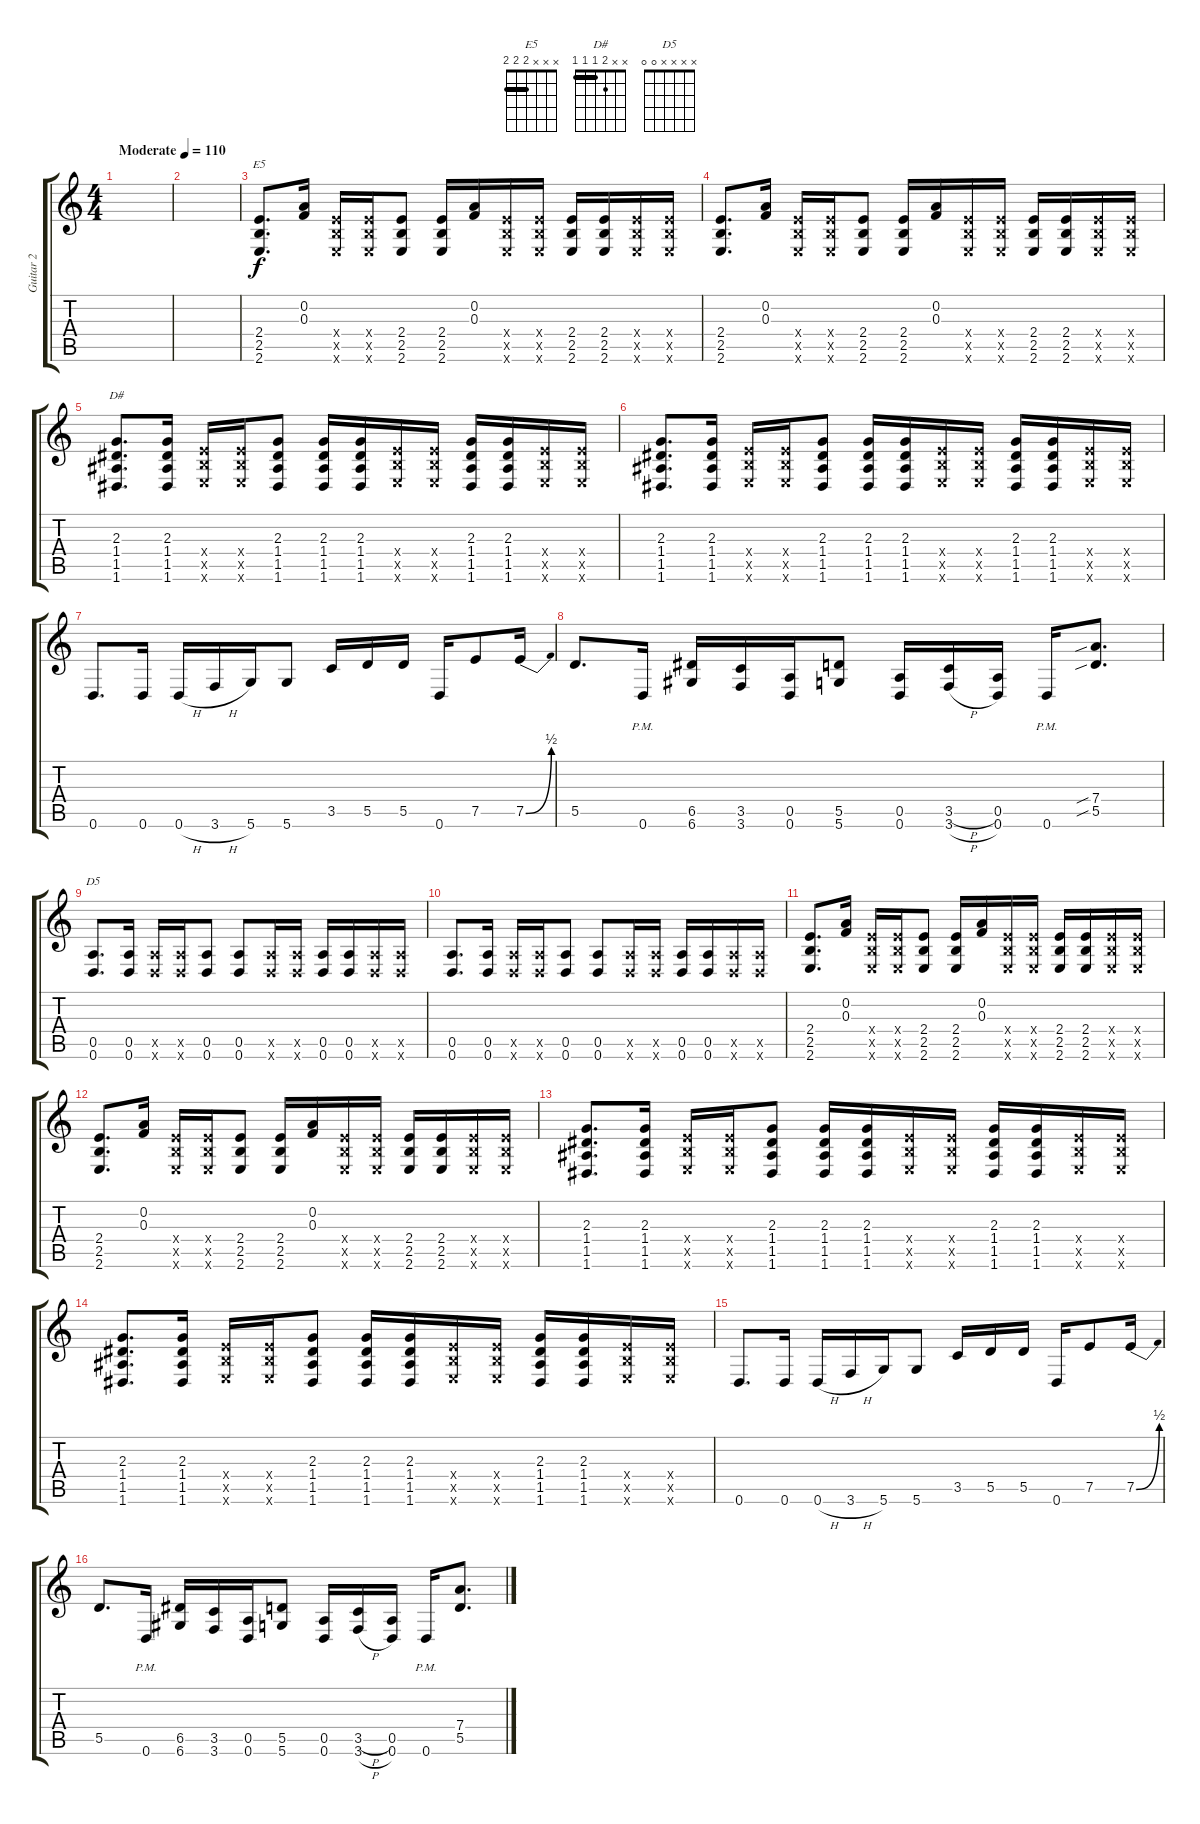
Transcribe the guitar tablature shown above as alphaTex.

\track ("Guitar 2" "Guitar 2") {instrument distortionguitar}
\staff {score tabs}
\tuning (E4 A3 F3 D3 A2 D2) {hide}
\chord ("E5" x x x 2 2 2) {barre 2}
\chord ("D#" x x 2 1 1 1) {barre 1}
\chord ("D5" x x x x 0 0)
\ts (4 4)
\tempo (110 "Moderate")
\clef g2
\ks c
|
|
(2.4 2.5 2.6).8{d ch "E5"} (0.2 0.3).16 (2.4{x} 2.5{x} 2.6{x}).16 (2.4{x} 2.5{x} 2.6{x}).16 (2.4 2.5 2.6).8 (2.4 2.5 2.6).16 (0.2 0.3).16 (2.4{x} 2.5{x} 2.6{x}).16 (2.4{x} 2.5{x} 2.6{x}).16 (2.4 2.5 2.6).16 (2.4 2.5 2.6).16 (2.4{x} 2.5{x} 2.6{x}).16 (2.4{x} 2.5{x} 2.6{x}).16 |
(2.4 2.5 2.6).8{d} (0.2 0.3).16 (2.4{x} 2.5{x} 2.6{x}).16 (2.4{x} 2.5{x} 2.6{x}).16 (2.4 2.5 2.6).8 (2.4 2.5 2.6).16 (0.2 0.3).16 (2.4{x} 2.5{x} 2.6{x}).16 (2.4{x} 2.5{x} 2.6{x}).16 (2.4 2.5 2.6).16 (2.4 2.5 2.6).16 (2.4{x} 2.5{x} 2.6{x}).16 (2.4{x} 2.5{x} 2.6{x}).16 |
(2.3 1.4 1.5 1.6).8{d ch "D#"} (2.3 1.4 1.5 1.6).16 (2.4{x} 2.5{x} 2.6{x}).16 (2.4{x} 2.5{x} 2.6{x}).16 (2.3 1.4 1.5 1.6).8 (2.3 1.4 1.5 1.6).16 (2.3 1.4 1.5 1.6).16 (2.4{x} 2.5{x} 2.6{x}).16 (2.4{x} 2.5{x} 2.6{x}).16 (2.3 1.4 1.5 1.6).16 (2.3 1.4 1.5 1.6).16 (2.4{x} 2.5{x} 2.6{x}).16 (2.4{x} 2.5{x} 2.6{x}).16 |
(2.3 1.4 1.5 1.6).8{d} (2.3 1.4 1.5 1.6).16 (2.4{x} 2.5{x} 2.6{x}).16 (2.4{x} 2.5{x} 2.6{x}).16 (2.3 1.4 1.5 1.6).8 (2.3 1.4 1.5 1.6).16 (2.3 1.4 1.5 1.6).16 (2.4{x} 2.5{x} 2.6{x}).16 (2.4{x} 2.5{x} 2.6{x}).16 (2.3 1.4 1.5 1.6).16 (2.3 1.4 1.5 1.6).16 (2.4{x} 2.5{x} 2.6{x}).16 (2.4{x} 2.5{x} 2.6{x}).16 |
0.6.8{d} 0.6.16 0.6{h}.16 3.6{h}.16 5.6.16 5.6.8 3.5.16 5.5.16 5.5.16 0.6.16 7.5.8 7.5{be (bend 0 0 60 2)}.16 |
5.5.8{d} 0.6{pm}.16 (6.5 6.6).16 (3.5 3.6).16 (0.5 0.6).16 (5.5 5.6).8 (0.5 0.6).16 (3.5{h} 3.6{h}).16 (0.5 0.6).16 0.6{pm}.16 (7.4{sib} 5.5{sib}).8{d} |
(0.5 0.6).8{d ch "D5"} (0.5 0.6).16 (0.5{x} 0.6{x}).16 (0.5{x} 0.6{x}).16 (0.5 0.6).8 (0.5 0.6).8 (0.5{x} 0.6{x}).16 (0.5{x} 0.6{x}).16 (0.5 0.6).16 (0.5 0.6).16 (0.5{x} 0.6{x}).16 (0.5{x} 0.6{x}).16 |
(0.5 0.6).8{d} (0.5 0.6).16 (0.5{x} 0.6{x}).16 (0.5{x} 0.6{x}).16 (0.5 0.6).8 (0.5 0.6).8 (0.5{x} 0.6{x}).16 (0.5{x} 0.6{x}).16 (0.5 0.6).16 (0.5 0.6).16 (0.5{x} 0.6{x}).16 (0.5{x} 0.6{x}).16 |
(2.4 2.5 2.6).8{d} (0.2 0.3).16 (2.4{x} 2.5{x} 2.6{x}).16 (2.4{x} 2.5{x} 2.6{x}).16 (2.4 2.5 2.6).8 (2.4 2.5 2.6).16 (0.2 0.3).16 (2.4{x} 2.5{x} 2.6{x}).16 (2.4{x} 2.5{x} 2.6{x}).16 (2.4 2.5 2.6).16 (2.4 2.5 2.6).16 (2.4{x} 2.5{x} 2.6{x}).16 (2.4{x} 2.5{x} 2.6{x}).16 |
(2.4 2.5 2.6).8{d} (0.2 0.3).16 (2.4{x} 2.5{x} 2.6{x}).16 (2.4{x} 2.5{x} 2.6{x}).16 (2.4 2.5 2.6).8 (2.4 2.5 2.6).16 (0.2 0.3).16 (2.4{x} 2.5{x} 2.6{x}).16 (2.4{x} 2.5{x} 2.6{x}).16 (2.4 2.5 2.6).16 (2.4 2.5 2.6).16 (2.4{x} 2.5{x} 2.6{x}).16 (2.4{x} 2.5{x} 2.6{x}).16 |
(2.3 1.4 1.5 1.6).8{d} (2.3 1.4 1.5 1.6).16 (2.4{x} 2.5{x} 2.6{x}).16 (2.4{x} 2.5{x} 2.6{x}).16 (2.3 1.4 1.5 1.6).8 (2.3 1.4 1.5 1.6).16 (2.3 1.4 1.5 1.6).16 (2.4{x} 2.5{x} 2.6{x}).16 (2.4{x} 2.5{x} 2.6{x}).16 (2.3 1.4 1.5 1.6).16 (2.3 1.4 1.5 1.6).16 (2.4{x} 2.5{x} 2.6{x}).16 (2.4{x} 2.5{x} 2.6{x}).16 |
(2.3 1.4 1.5 1.6).8{d} (2.3 1.4 1.5 1.6).16 (2.4{x} 2.5{x} 2.6{x}).16 (2.4{x} 2.5{x} 2.6{x}).16 (2.3 1.4 1.5 1.6).8 (2.3 1.4 1.5 1.6).16 (2.3 1.4 1.5 1.6).16 (2.4{x} 2.5{x} 2.6{x}).16 (2.4{x} 2.5{x} 2.6{x}).16 (2.3 1.4 1.5 1.6).16 (2.3 1.4 1.5 1.6).16 (2.4{x} 2.5{x} 2.6{x}).16 (2.4{x} 2.5{x} 2.6{x}).16 |
0.6.8{d} 0.6.16 0.6{h}.16 3.6{h}.16 5.6.16 5.6.8 3.5.16 5.5.16 5.5.16 0.6.16 7.5.8 7.5{be (bend 0 0 60 2)}.16 |
5.5.8{d} 0.6{pm}.16 (6.5 6.6).16 (3.5 3.6).16 (0.5 0.6).16 (5.5 5.6).8 (0.5 0.6).16 (3.5{h} 3.6{h}).16 (0.5 0.6).16 0.6{pm}.16 (7.4 5.5).8{d}
